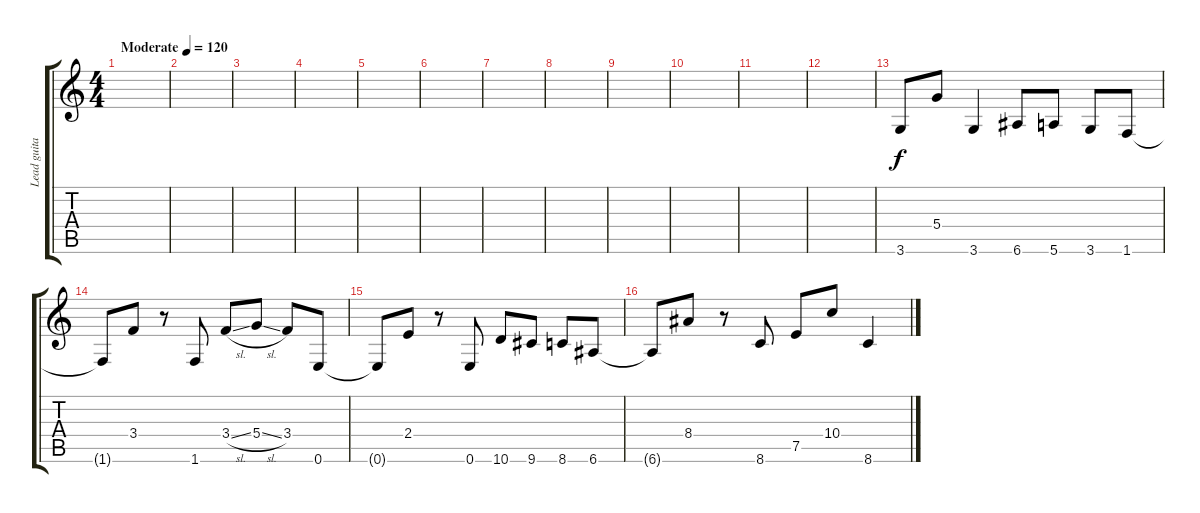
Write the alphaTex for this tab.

\track ("Lead guitar" "Lead guita") {instrument distortionguitar}
\staff {score tabs}
\tuning (E4 B3 G3 D3 A2 E2) {hide}
\ts (4 4)
\tempo (120 "Moderate")
\clef g2
\ks c
|
|
|
|
|
|
|
|
|
|
|
|
3.6.8 5.4.8 3.6.4 6.6.8 5.6.8 3.6.8 1.6.8 |
1.6{t}.8 3.4.8 r.8 1.6.8 3.4{sl}.8 5.4{sl}.8 3.4.8 0.6.8 |
0.6{t}.8 2.4.8 r.8 0.6.8 10.6.8 9.6.8 8.6.8 6.6.8 |
6.6{t}.8 8.4.8 r.8 8.6.8 7.5.8 10.4.8 8.6.4
